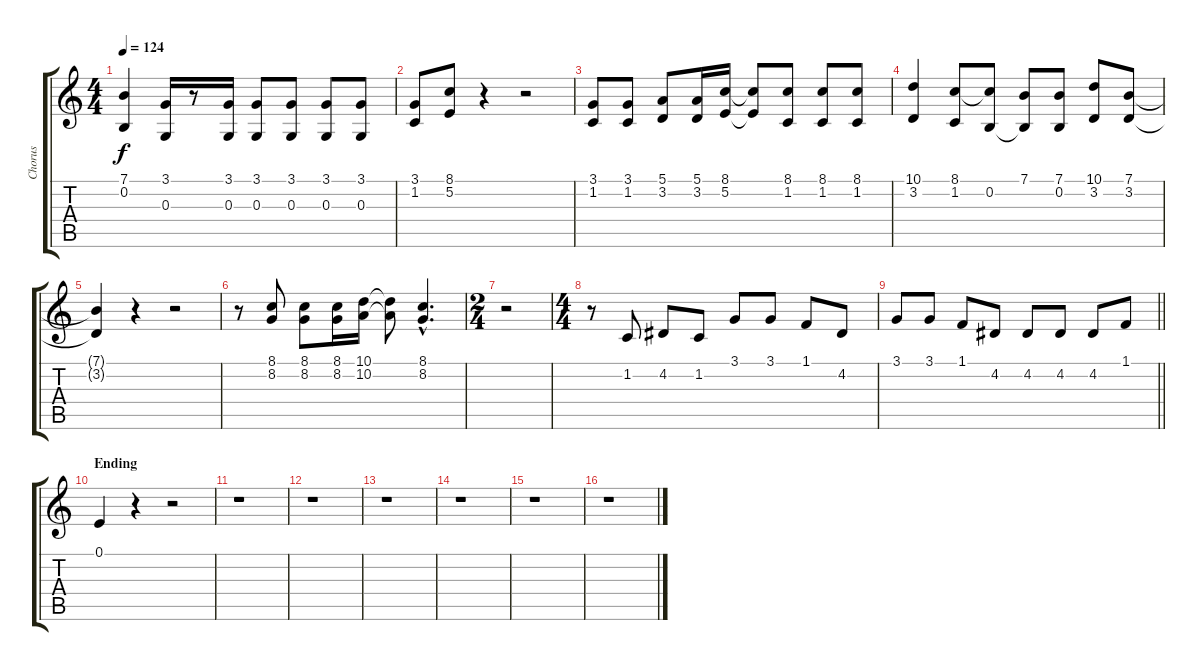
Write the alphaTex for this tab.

\track ("Chorus" "Chorus") {instrument sopranosax}
\staff {score tabs}
\tuning (E4 B3 G3 D3 A2 E2) {hide}
\ts (4 4)
\tempo 124
\clef g2
\ks aminor
(7.1 0.2).4{dy f} (3.1 0.3).16 r.8 (3.1 0.3).16 (3.1 0.3).8 (3.1 0.3).8 (3.1 0.3).8 (3.1 0.3).8 |
(3.1 1.2).8 (8.1 5.2).8 r.4 r.2 |
(3.1 1.2).8 (3.1 1.2).8 (5.1 3.2).8 (5.1 3.2).16 (8.1 5.2).16 (8.1{t} 5.2{t}).8 (8.1 1.2).8 (8.1 1.2).8 (8.1 1.2).8 |
(10.1 3.2).4 (8.1 1.2).8 (8.1{t} 0.2).8 (7.1 0.2{t}).8 (7.1 0.2).8 (10.1 3.2).8 (7.1 3.2).8 |
(7.1{t} 3.2{t}).4 r.4 r.2 |
r.8 (8.1 8.2).8 (8.1 8.2).8 (8.1 8.2).16 (10.1 10.2).16 (10.1{t} 10.2{t}).8 (8.1{hac} 8.2{hac}).4{d} |
\ts (2 4)
r.2 |
\ts (4 4)
r.8 1.2.8 4.2.8 1.2.8 3.1.8 3.1.8 1.1.8 4.2.8 |
\barLineRight lightlight
3.1.8 3.1.8 1.1.8 4.2.8 4.2.8 4.2.8 4.2.8 1.1.8 |
\section ("" "Ending")
0.1.4 r.4 r.2 |
r.1 |
r.1 |
r.1 |
r.1 |
r.1 |
r.1
